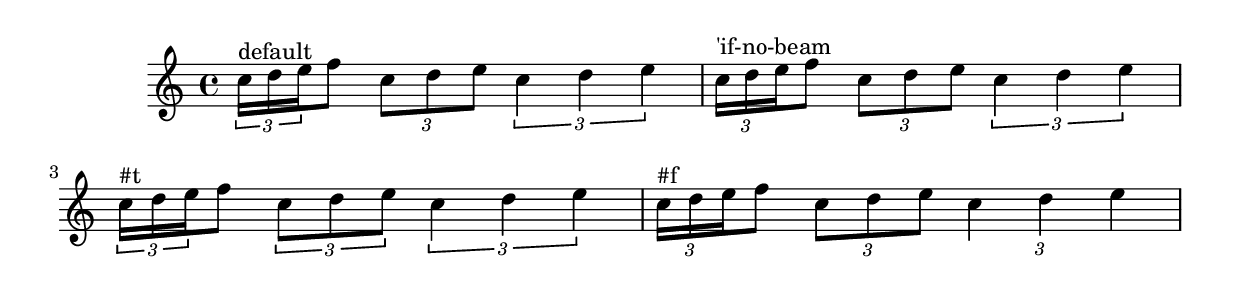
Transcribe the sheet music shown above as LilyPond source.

%% Do not edit this file; it is auto-generated from LSR http://lsr.dsi.unimi.it
%% This file is in the public domain.
\version "2.11.38"

\header {
  lsrtags = "rhythms, tweaks-and-overrides"
 texidoc = "
The default behaviour of tuplet-bracket visibility is to print a
bracket unless there is a beam of the same length as the tuplet. To
control the visibility of tuplet brackets, you can set the property
@code{TupletBracket #'bracket-visibility} to either @code{##t} (always
print a bracket), @code{##f} (never print a bracket) or
@code{#'if-no-beam} (only print a bracket if there is no beam). 
" }
% begin verbatim
mus = \relative c'' {
  \times 2/3 {c16 [ d e } f8]
  \times 2/3 {c8 d e }
  \times 2/3 { c4 d e }
}

\new Voice \relative c'{
  << \mus s4^"default" >>
   \override TupletBracket #'bracket-visibility = #'if-no-beam
  << \mus s4^"'if-no-beam" >>
  \override TupletBracket #'bracket-visibility = ##t
  << \mus s4^"#t" >>
  \override TupletBracket #'bracket-visibility = ##f
  << \mus s4^"#f" >>
} 

